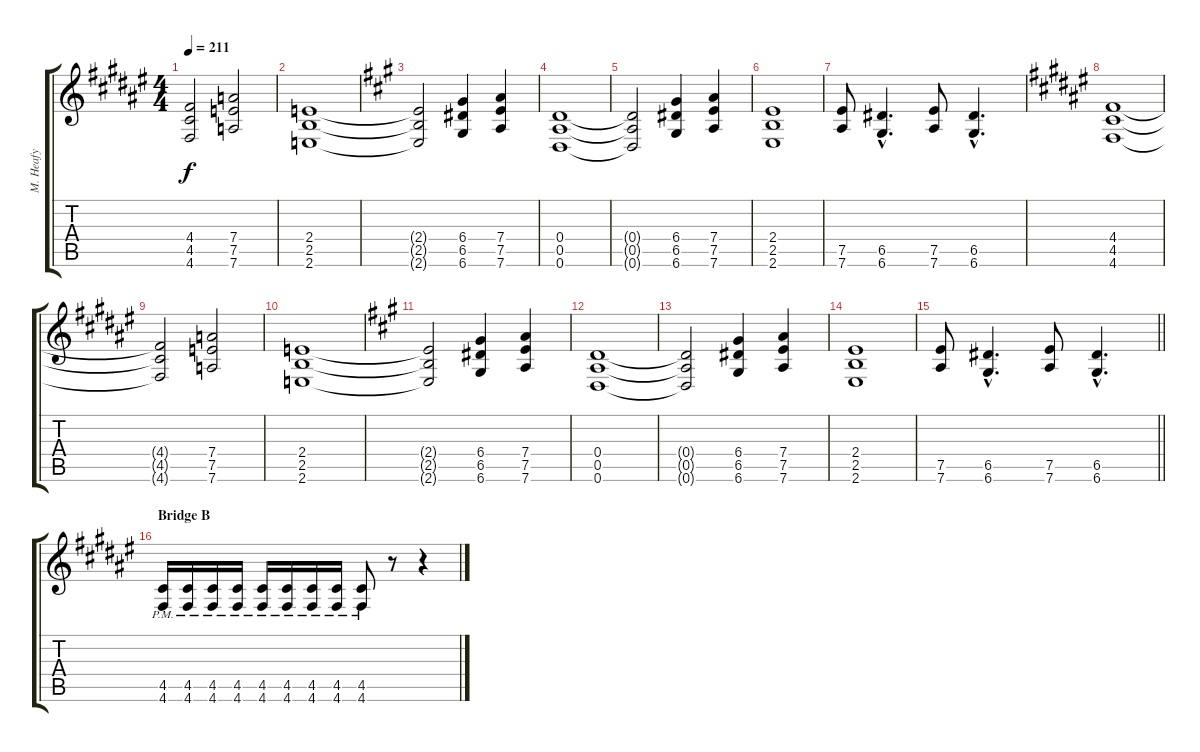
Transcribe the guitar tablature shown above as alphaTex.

\track ("M. Heafy" "M. Heafy") {instrument distortionguitar}
\staff {score tabs}
\tuning (E4 B3 G3 D3 A2 D2) {hide}
\ts (4 4)
\tempo 211
\clef g2
\ks d#minor
(4.4{t} 4.5{t} 4.6{t}).2{dy f} (7.4 7.5 7.6).2 |
(2.4 2.5 2.6).1 |
\ks f#minor
(2.4{t} 2.5{t} 2.6{t}).2 (6.4 6.5 6.6).4 (7.4 7.5 7.6).4 |
(0.4 0.5 0.6).1 |
(0.4{t} 0.5{t} 0.6{t}).2 (6.4 6.5 6.6).4 (7.4 7.5 7.6).4 |
(2.4 2.5 2.6).1 |
(7.5 7.6).8 (6.5{hac} 6.6{hac}).4{d} (7.5 7.6).8 (6.5{hac} 6.6{hac}).4{d} |
\ks d#minor
(4.4 4.5 4.6).1 |
(4.4{t} 4.5{t} 4.6{t}).2 (7.4 7.5 7.6).2 |
(2.4 2.5 2.6).1 |
\ks f#minor
(2.4{t} 2.5{t} 2.6{t}).2 (6.4 6.5 6.6).4 (7.4 7.5 7.6).4 |
(0.4 0.5 0.6).1 |
(0.4{t} 0.5{t} 0.6{t}).2 (6.4 6.5 6.6).4 (7.4 7.5 7.6).4 |
(2.4 2.5 2.6).1 |
\barLineRight lightlight
(7.5 7.6).8 (6.5{hac} 6.6{hac}).4{d} (7.5 7.6).8 (6.5{hac} 6.6{hac}).4{d} |
\section ("" "Bridge B")
\ks d#minor
(4.5{pm} 4.6{pm}).16{volume 13 balance 1 instrument overdrivenguitar} (4.5{pm} 4.6{pm}).16 (4.5{pm} 4.6{pm}).16 (4.5{pm} 4.6{pm}).16 (4.5{pm} 4.6{pm}).16 (4.5{pm} 4.6{pm}).16 (4.5{pm} 4.6{pm}).16 (4.5{pm} 4.6{pm}).16 (4.5{pm} 4.6{pm}).8 r.8 r.4
